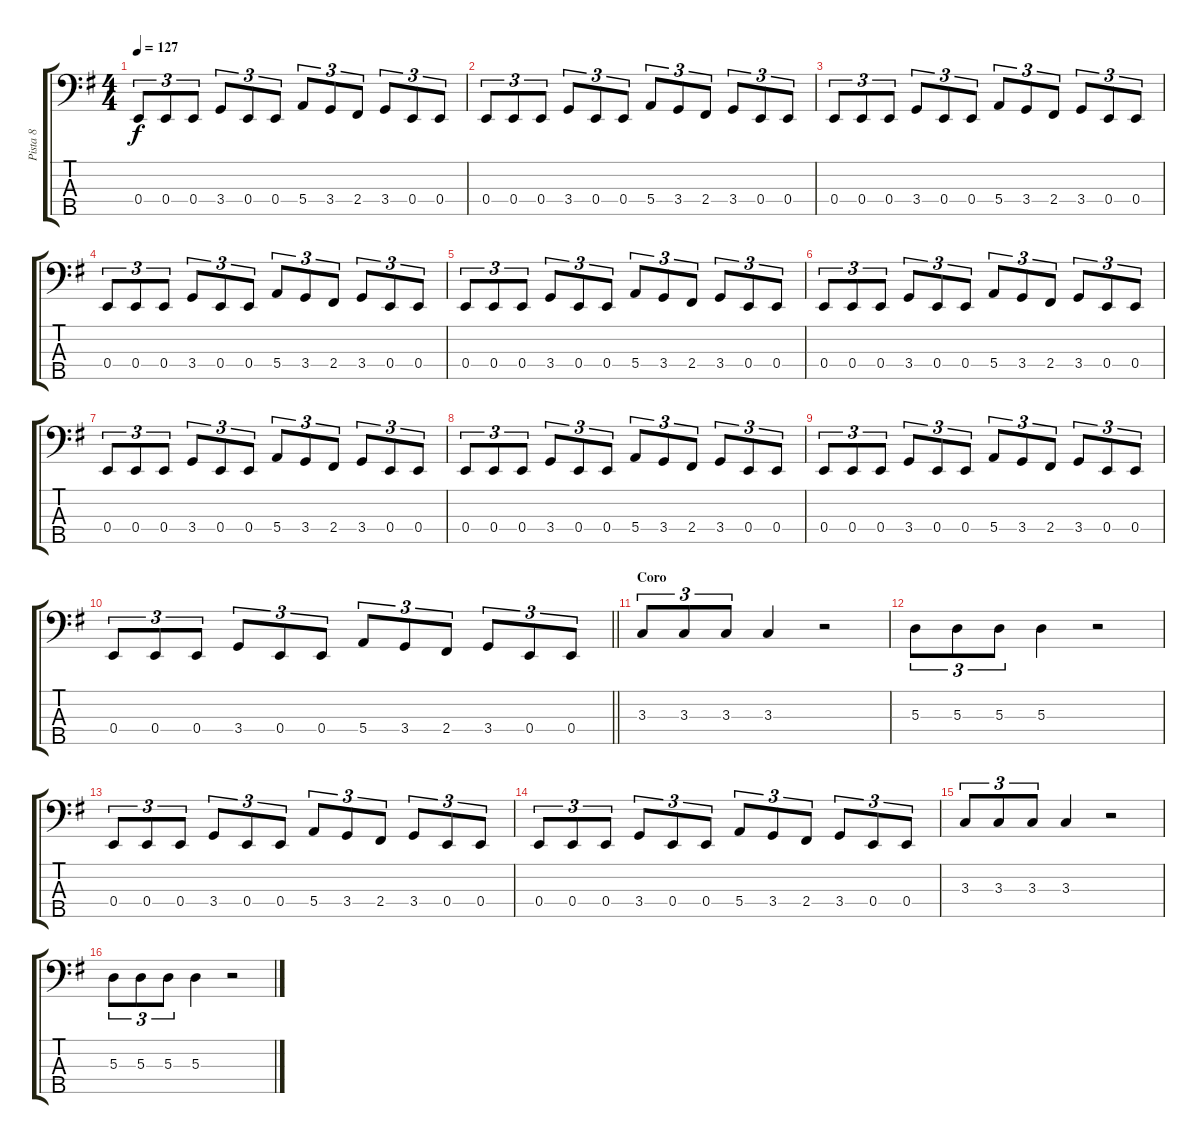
\track ("Pista 8" "Pista 8") {instrument electricbassfinger}
\staff {score tabs}
\tuning (G2 D2 A1 E1 B0) {hide}
\ts (4 4)
\tempo 127
\clef f4
\ks eminor
0.4.8{tu (3 2) dy f} 0.4.8{tu (3 2)} 0.4.8{tu (3 2)} 3.4.8{tu (3 2)} 0.4.8{tu (3 2)} 0.4.8{tu (3 2)} 5.4.8{tu (3 2)} 3.4.8{tu (3 2)} 2.4.8{tu (3 2)} 3.4.8{tu (3 2)} 0.4.8{tu (3 2)} 0.4.8{tu (3 2)} |
0.4.8{tu (3 2)} 0.4.8{tu (3 2)} 0.4.8{tu (3 2)} 3.4.8{tu (3 2)} 0.4.8{tu (3 2)} 0.4.8{tu (3 2)} 5.4.8{tu (3 2)} 3.4.8{tu (3 2)} 2.4.8{tu (3 2)} 3.4.8{tu (3 2)} 0.4.8{tu (3 2)} 0.4.8{tu (3 2)} |
0.4.8{tu (3 2)} 0.4.8{tu (3 2)} 0.4.8{tu (3 2)} 3.4.8{tu (3 2)} 0.4.8{tu (3 2)} 0.4.8{tu (3 2)} 5.4.8{tu (3 2)} 3.4.8{tu (3 2)} 2.4.8{tu (3 2)} 3.4.8{tu (3 2)} 0.4.8{tu (3 2)} 0.4.8{tu (3 2)} |
0.4.8{tu (3 2)} 0.4.8{tu (3 2)} 0.4.8{tu (3 2)} 3.4.8{tu (3 2)} 0.4.8{tu (3 2)} 0.4.8{tu (3 2)} 5.4.8{tu (3 2)} 3.4.8{tu (3 2)} 2.4.8{tu (3 2)} 3.4.8{tu (3 2)} 0.4.8{tu (3 2)} 0.4.8{tu (3 2)} |
0.4.8{tu (3 2)} 0.4.8{tu (3 2)} 0.4.8{tu (3 2)} 3.4.8{tu (3 2)} 0.4.8{tu (3 2)} 0.4.8{tu (3 2)} 5.4.8{tu (3 2)} 3.4.8{tu (3 2)} 2.4.8{tu (3 2)} 3.4.8{tu (3 2)} 0.4.8{tu (3 2)} 0.4.8{tu (3 2)} |
0.4.8{tu (3 2)} 0.4.8{tu (3 2)} 0.4.8{tu (3 2)} 3.4.8{tu (3 2)} 0.4.8{tu (3 2)} 0.4.8{tu (3 2)} 5.4.8{tu (3 2)} 3.4.8{tu (3 2)} 2.4.8{tu (3 2)} 3.4.8{tu (3 2)} 0.4.8{tu (3 2)} 0.4.8{tu (3 2)} |
0.4.8{tu (3 2)} 0.4.8{tu (3 2)} 0.4.8{tu (3 2)} 3.4.8{tu (3 2)} 0.4.8{tu (3 2)} 0.4.8{tu (3 2)} 5.4.8{tu (3 2)} 3.4.8{tu (3 2)} 2.4.8{tu (3 2)} 3.4.8{tu (3 2)} 0.4.8{tu (3 2)} 0.4.8{tu (3 2)} |
0.4.8{tu (3 2)} 0.4.8{tu (3 2)} 0.4.8{tu (3 2)} 3.4.8{tu (3 2)} 0.4.8{tu (3 2)} 0.4.8{tu (3 2)} 5.4.8{tu (3 2)} 3.4.8{tu (3 2)} 2.4.8{tu (3 2)} 3.4.8{tu (3 2)} 0.4.8{tu (3 2)} 0.4.8{tu (3 2)} |
0.4.8{tu (3 2)} 0.4.8{tu (3 2)} 0.4.8{tu (3 2)} 3.4.8{tu (3 2)} 0.4.8{tu (3 2)} 0.4.8{tu (3 2)} 5.4.8{tu (3 2)} 3.4.8{tu (3 2)} 2.4.8{tu (3 2)} 3.4.8{tu (3 2)} 0.4.8{tu (3 2)} 0.4.8{tu (3 2)} |
\barLineRight lightlight
0.4.8{tu (3 2)} 0.4.8{tu (3 2)} 0.4.8{tu (3 2)} 3.4.8{tu (3 2)} 0.4.8{tu (3 2)} 0.4.8{tu (3 2)} 5.4.8{tu (3 2)} 3.4.8{tu (3 2)} 2.4.8{tu (3 2)} 3.4.8{tu (3 2)} 0.4.8{tu (3 2)} 0.4.8{tu (3 2)} |
\section ("" "Coro")
3.3.8{tu (3 2)} 3.3.8{tu (3 2)} 3.3.8{tu (3 2)} 3.3.4 r.2 |
5.3.8{tu (3 2)} 5.3.8{tu (3 2)} 5.3.8{tu (3 2)} 5.3.4 r.2 |
0.4.8{tu (3 2)} 0.4.8{tu (3 2)} 0.4.8{tu (3 2)} 3.4.8{tu (3 2)} 0.4.8{tu (3 2)} 0.4.8{tu (3 2)} 5.4.8{tu (3 2)} 3.4.8{tu (3 2)} 2.4.8{tu (3 2)} 3.4.8{tu (3 2)} 0.4.8{tu (3 2)} 0.4.8{tu (3 2)} |
0.4.8{tu (3 2)} 0.4.8{tu (3 2)} 0.4.8{tu (3 2)} 3.4.8{tu (3 2)} 0.4.8{tu (3 2)} 0.4.8{tu (3 2)} 5.4.8{tu (3 2)} 3.4.8{tu (3 2)} 2.4.8{tu (3 2)} 3.4.8{tu (3 2)} 0.4.8{tu (3 2)} 0.4.8{tu (3 2)} |
3.3.8{tu (3 2)} 3.3.8{tu (3 2)} 3.3.8{tu (3 2)} 3.3.4 r.2 |
5.3.8{tu (3 2)} 5.3.8{tu (3 2)} 5.3.8{tu (3 2)} 5.3.4 r.2
